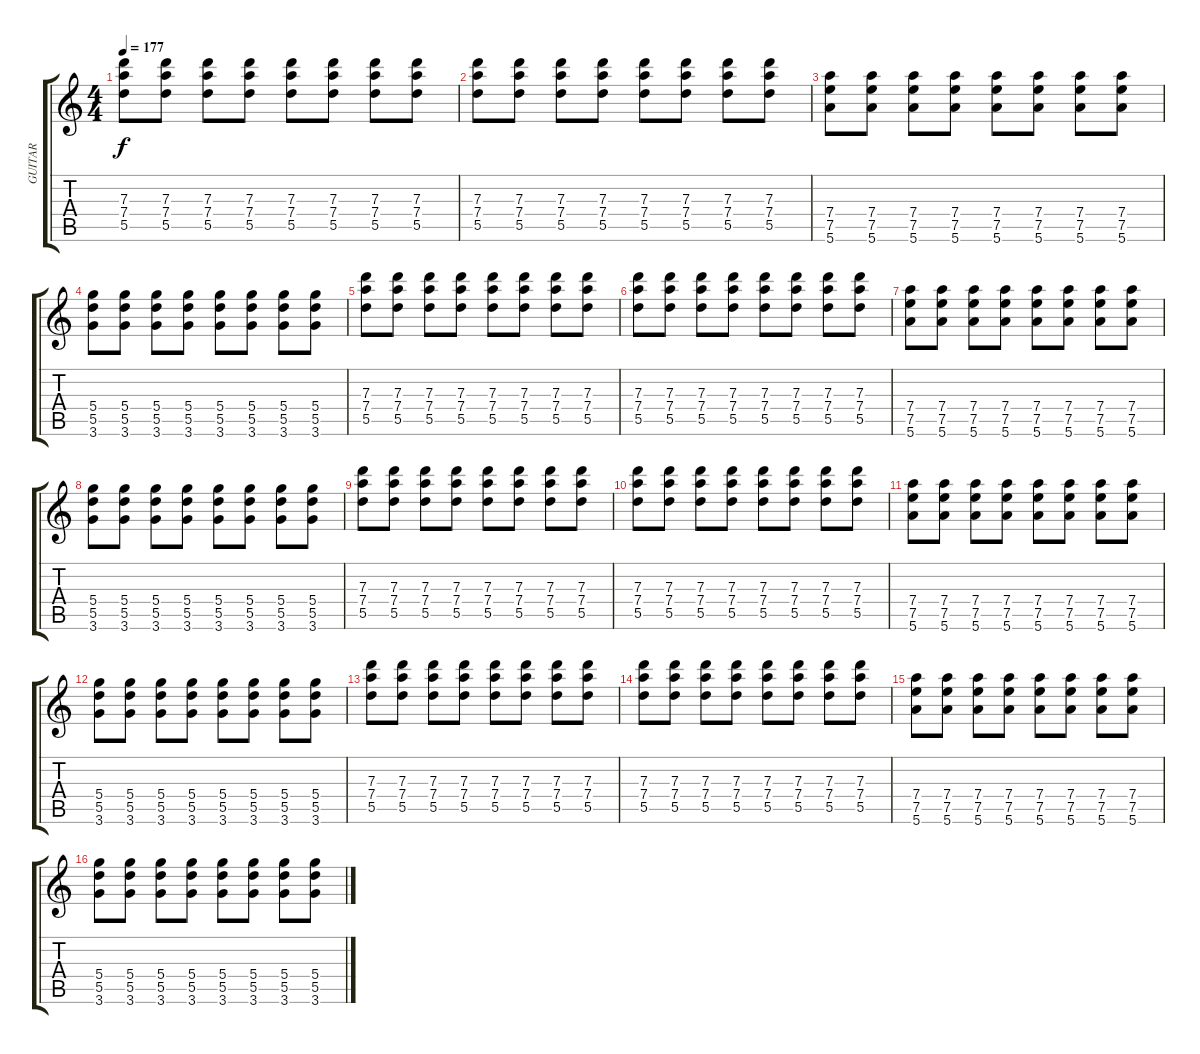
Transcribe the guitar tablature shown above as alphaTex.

\track ("GUITAR" "GUITAR") {instrument overdrivenguitar}
\staff {score tabs}
\tuning (E4 B3 G4 D4 A3 E3) {hide}
\ts (4 4)
\tempo 177
\clef g2
\ks c
(7.3 7.4 5.5).8{dy f} (7.3 7.4 5.5).8 (7.3 7.4 5.5).8 (7.3 7.4 5.5).8 (7.3 7.4 5.5).8 (7.3 7.4 5.5).8 (7.3 7.4 5.5).8 (7.3 7.4 5.5).8 |
(7.3 7.4 5.5).8 (7.3 7.4 5.5).8 (7.3 7.4 5.5).8 (7.3 7.4 5.5).8 (7.3 7.4 5.5).8 (7.3 7.4 5.5).8 (7.3 7.4 5.5).8 (7.3 7.4 5.5).8 |
(7.4 7.5 5.6).8 (7.4 7.5 5.6).8 (7.4 7.5 5.6).8 (7.4 7.5 5.6).8 (7.4 7.5 5.6).8 (7.4 7.5 5.6).8 (7.4 7.5 5.6).8 (7.4 7.5 5.6).8 |
(5.4 5.5 3.6).8 (5.4 5.5 3.6).8 (5.4 5.5 3.6).8 (5.4 5.5 3.6).8 (5.4 5.5 3.6).8 (5.4 5.5 3.6).8 (5.4 5.5 3.6).8 (5.4 5.5 3.6).8 |
(7.3 7.4 5.5).8 (7.3 7.4 5.5).8 (7.3 7.4 5.5).8 (7.3 7.4 5.5).8 (7.3 7.4 5.5).8 (7.3 7.4 5.5).8 (7.3 7.4 5.5).8 (7.3 7.4 5.5).8 |
(7.3 7.4 5.5).8 (7.3 7.4 5.5).8 (7.3 7.4 5.5).8 (7.3 7.4 5.5).8 (7.3 7.4 5.5).8 (7.3 7.4 5.5).8 (7.3 7.4 5.5).8 (7.3 7.4 5.5).8 |
(7.4 7.5 5.6).8 (7.4 7.5 5.6).8 (7.4 7.5 5.6).8 (7.4 7.5 5.6).8 (7.4 7.5 5.6).8 (7.4 7.5 5.6).8 (7.4 7.5 5.6).8 (7.4 7.5 5.6).8 |
(5.4 5.5 3.6).8 (5.4 5.5 3.6).8 (5.4 5.5 3.6).8 (5.4 5.5 3.6).8 (5.4 5.5 3.6).8 (5.4 5.5 3.6).8 (5.4 5.5 3.6).8 (5.4 5.5 3.6).8 |
(7.3 7.4 5.5).8 (7.3 7.4 5.5).8 (7.3 7.4 5.5).8 (7.3 7.4 5.5).8 (7.3 7.4 5.5).8 (7.3 7.4 5.5).8 (7.3 7.4 5.5).8 (7.3 7.4 5.5).8 |
(7.3 7.4 5.5).8 (7.3 7.4 5.5).8 (7.3 7.4 5.5).8 (7.3 7.4 5.5).8 (7.3 7.4 5.5).8 (7.3 7.4 5.5).8 (7.3 7.4 5.5).8 (7.3 7.4 5.5).8 |
(7.4 7.5 5.6).8 (7.4 7.5 5.6).8 (7.4 7.5 5.6).8 (7.4 7.5 5.6).8 (7.4 7.5 5.6).8 (7.4 7.5 5.6).8 (7.4 7.5 5.6).8 (7.4 7.5 5.6).8 |
(5.4 5.5 3.6).8 (5.4 5.5 3.6).8 (5.4 5.5 3.6).8 (5.4 5.5 3.6).8 (5.4 5.5 3.6).8 (5.4 5.5 3.6).8 (5.4 5.5 3.6).8 (5.4 5.5 3.6).8 |
(7.3 7.4 5.5).8{volume 9} (7.3 7.4 5.5).8 (7.3 7.4 5.5).8 (7.3 7.4 5.5).8 (7.3 7.4 5.5).8 (7.3 7.4 5.5).8 (7.3 7.4 5.5).8 (7.3 7.4 5.5).8 |
(7.3 7.4 5.5).8{volume 8} (7.3 7.4 5.5).8 (7.3 7.4 5.5).8 (7.3 7.4 5.5).8 (7.3 7.4 5.5).8 (7.3 7.4 5.5).8 (7.3 7.4 5.5).8 (7.3 7.4 5.5).8 |
(7.4 7.5 5.6).8{volume 7} (7.4 7.5 5.6).8 (7.4 7.5 5.6).8 (7.4 7.5 5.6).8 (7.4 7.5 5.6).8 (7.4 7.5 5.6).8 (7.4 7.5 5.6).8 (7.4 7.5 5.6).8 |
(5.4 5.5 3.6).8{volume 6} (5.4 5.5 3.6).8 (5.4 5.5 3.6).8 (5.4 5.5 3.6).8 (5.4 5.5 3.6).8 (5.4 5.5 3.6).8 (5.4 5.5 3.6).8 (5.4 5.5 3.6).8
